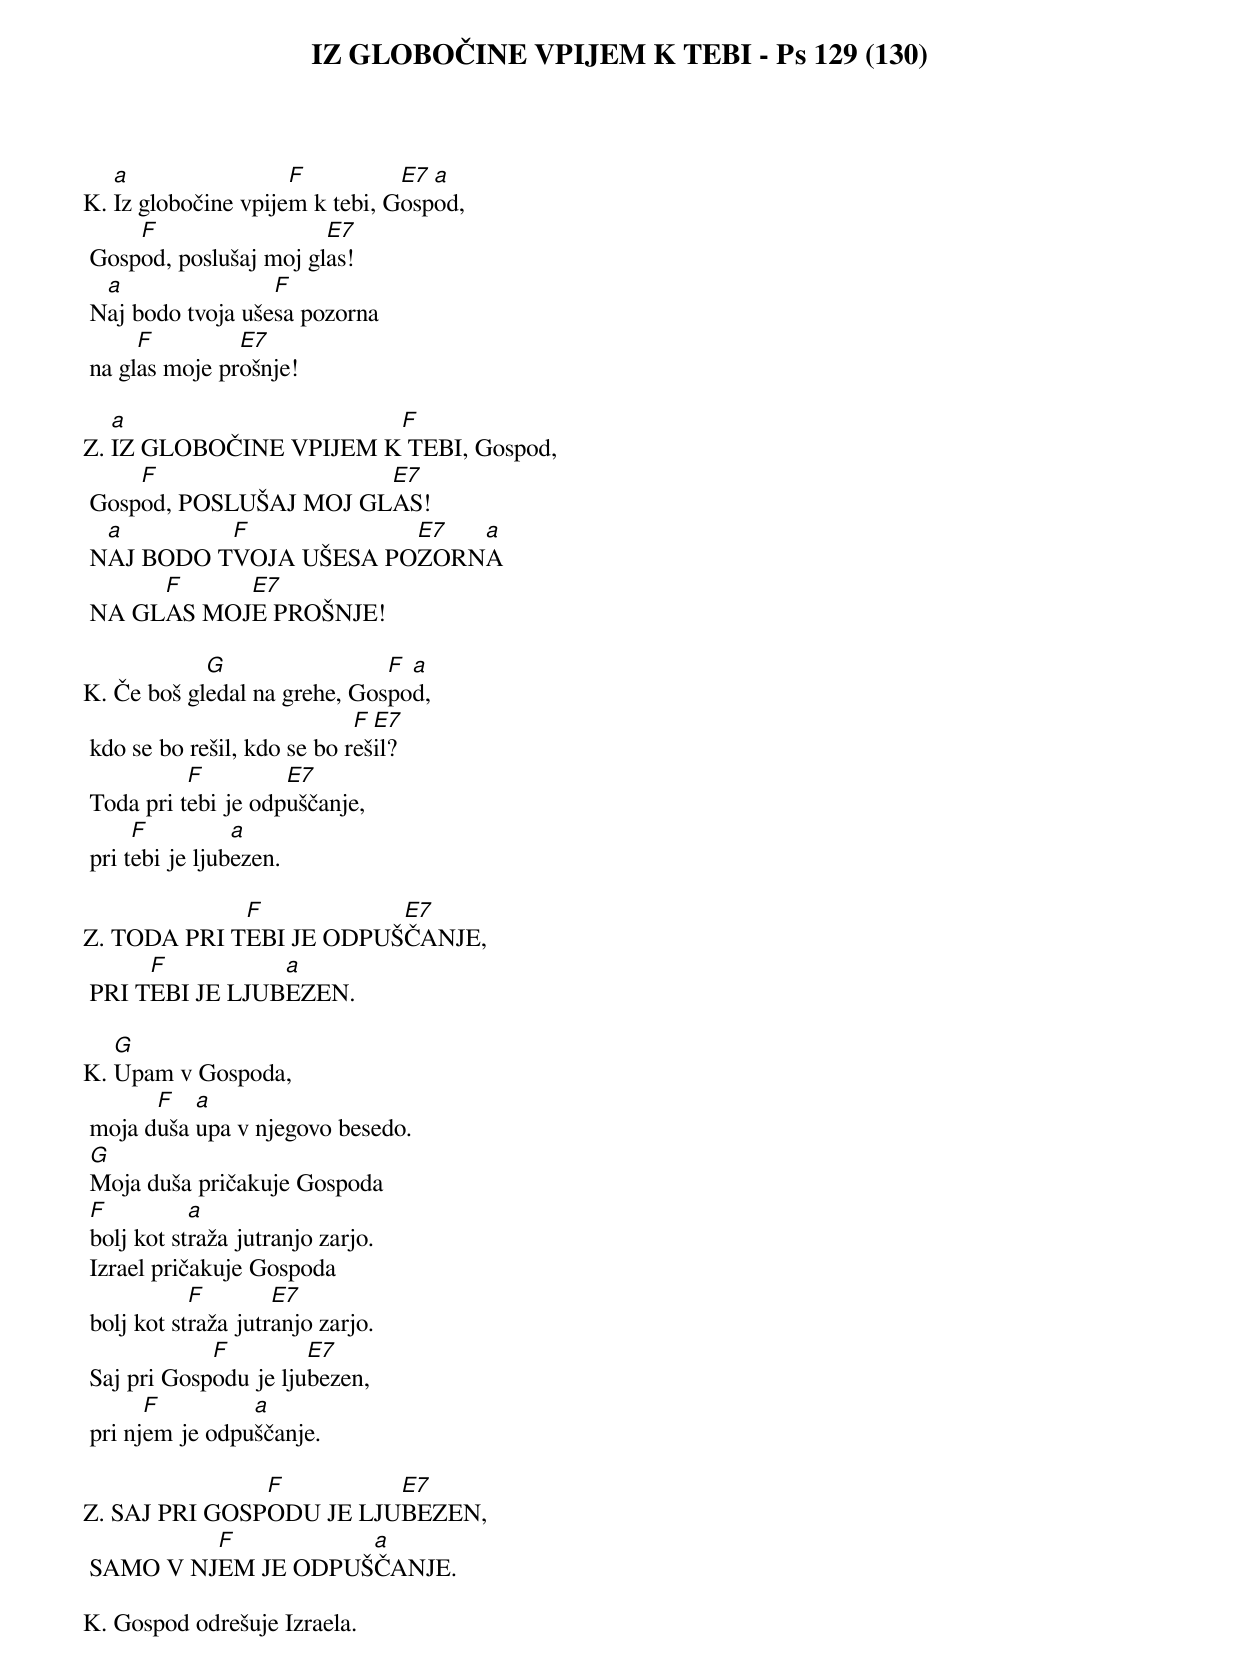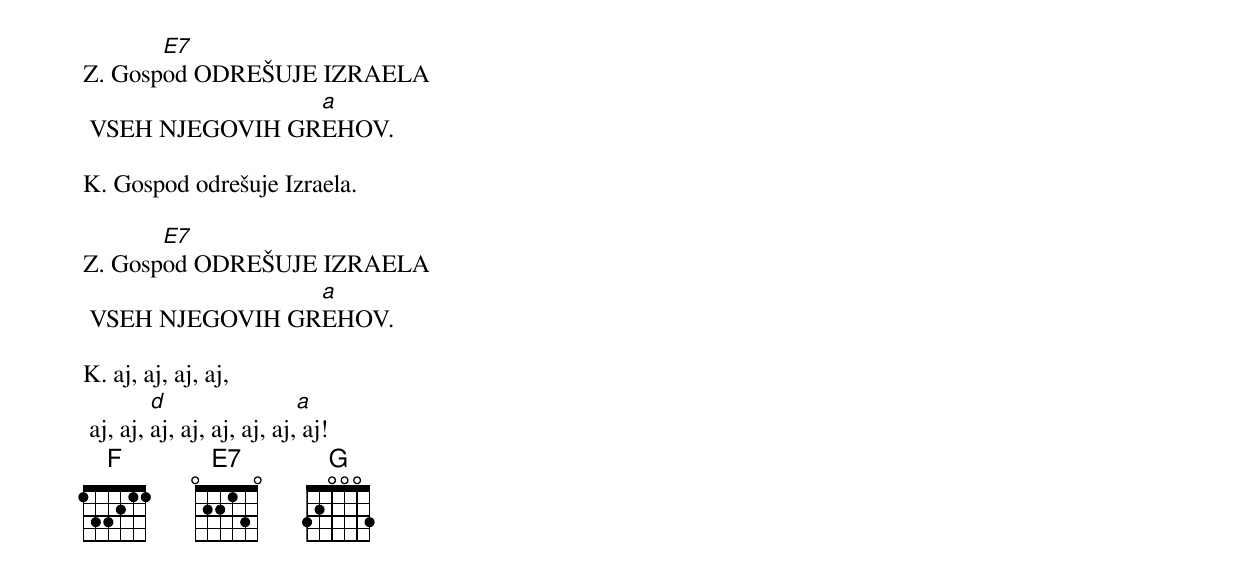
{title: IZ GLOBOČINE VPIJEM K TEBI - Ps 129 (130)}

K.	[a]Iz globočine vpije[F]m k tebi, G[E7]osp[a]od,
	Gosp[F]od, poslušaj moj gl[E7]as!
	N[a]aj bodo tvoja uše[F]sa pozorna
	na gl[F]as moje pr[E7]ošnje!

Z.	[a]IZ GLOBOČINE VPIJEM K[F] TEBI, Gospod,
	Gosp[F]od, POSLUŠAJ MOJ GL[E7]AS!
	N[a]AJ BODO T[F]VOJA UŠESA PO[E7]ZORN[a]A
	NA GL[F]AS MOJ[E7]E PROŠNJE!

K.	Če boš gl[G]edal na grehe, Gos[F]po[a]d,
	kdo se bo rešil, kdo se bo r[F]eš[E7]il?
	Toda pri t[F]ebi je odp[E7]uščanje,
	pri t[F]ebi je ljub[a]ezen.

Z.	TODA PRI T[F]EBI JE ODPUŠ[E7]ČANJE,
	PRI T[F]EBI JE LJUB[a]EZEN.

K.	[G]Upam v Gospoda,
	moja d[F]uša [a]upa v njegovo besedo.
	[G]Moja duša pričakuje Gospoda
	[F]bolj kot st[a]raža jutranjo zarjo.
	Izrael pričakuje Gospoda
	bolj kot st[F]raža jutr[E7]anjo zarjo.
	Saj pri Gosp[F]odu je lju[E7]bezen,
	pri nj[F]em je odpu[a]ščanje.

Z.	SAJ PRI GOSP[F]ODU JE LJU[E7]BEZEN,
	SAMO V NJ[F]EM JE ODPUŠ[a]ČANJE.

K.	Gospod odrešuje Izraela.

Z.	Gosp[E7]od ODREŠUJE IZRAELA
	VSEH NJEGOVIH GR[a]EHOV.

K.	Gospod odrešuje Izraela.

Z.	Gosp[E7]od ODREŠUJE IZRAELA
	VSEH NJEGOVIH GR[a]EHOV.

K.	aj, aj, aj, aj,
	aj, aj, [d]aj, aj, aj, aj, aj,[a] aj!
